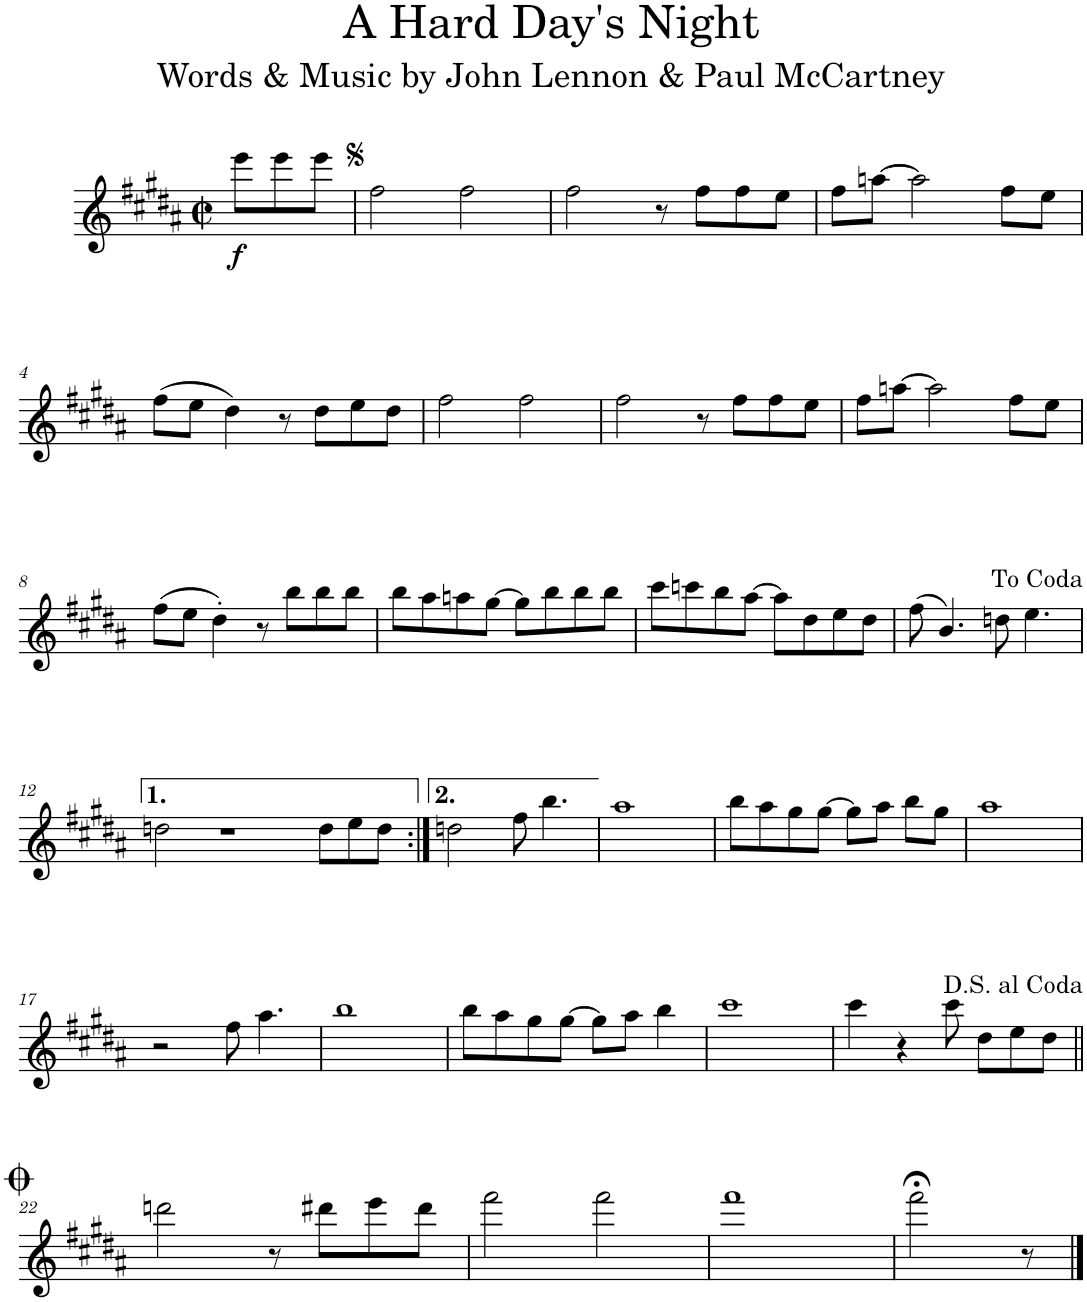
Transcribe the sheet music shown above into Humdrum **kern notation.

**kern	**dynam
*part1	*part1
*staff1	*staff1
*I"Tenorsaxophon	*
*I'Tsax.	*
*clefG2	*
*Trd8c14	*
*k[f#c#g#d#a#]	*
*M2/2	*
*met(c|)	*
=	=
!	!LO:DY:b
8eee\L	f
8eee\	.
8eee\J	.
=1	=1
2ff#\	.
2ff#\	.
=2	=2
2ff#\	.
8r	.
8ff#\L	.
8ff#\	.
8ee\J	.
=3	=3
8ff#\L	.
[>8aan\J	.
2aa\]	.
8ff#\L	.
8ee\J	.
!!LO:LB:g=z
=4	=4
(>8ff#\L	.
8ee\J	.
4dd#\)	.
8r	.
8dd#\L	.
8ee\	.
8dd#\J	.
=5	=5
2ff#\	.
2ff#\	.
=6	=6
2ff#\	.
8r	.
8ff#\L	.
8ff#\	.
8ee\J	.
=7	=7
8ff#\L	.
[>8aan\J	.
2aa\]	.
8ff#\L	.
8ee\J	.
!!LO:LB:g=z
=8	=8
(>8ff#\L	.
8ee\J	.
4dd#'\)	.
8r	.
8bb\L	.
8bb\	.
8bb\J	.
=9	=9
8bb\L	.
8aa#\	.
8aan\	.
[>8gg#\J	.
8gg#\L]	.
8bb\	.
8bb\	.
8bb\J	.
=10	=10
8ccc#\L	.
8cccn\	.
8bb\	.
[>8aa#\J	.
8aa#\L]	.
8dd#\	.
8ee\	.
8dd#\J	.
=11	=11
(>8ff#\	.
4.b/)	.
8ddn\	.
4.ee\	.
!!LO:LB:g=z
=12	=12
2ddn\	.
2r	.
2ryy	.
8dd\L	.
8ee\	.
8dd\J	.
=13:|!	=13:|!
2ddn\	.
2r	.
8ff#\	.
4.bb\	.
=14	=14
1aa#	.
=15	=15
8bb\L	.
8aa#\	.
8gg#\	.
[>8gg#\J	.
8gg#\L]	.
8aa#\J	.
8bb\L	.
8gg#\J	.
=16	=16
1aa#	.
!!LO:LB:g=z
=17	=17
2r	.
8ff#\	.
4.aa#\	.
=18	=18
1bb	.
=19	=19
8bb\L	.
8aa#\	.
8gg#\	.
[>8gg#\J	.
8gg#\L]	.
8aa#\J	.
4bb\	.
=20	=20
1ccc#	.
=21	=21
4ccc#\	.
4r	.
8ccc#\	.
8dd#\L	.
8ee\	.
8dd#\J	.
!!LO:LB:g=z
=22||	=22||
2dddn\	.
8r	.
8ddd#X\L	.
8eee\	.
8ddd#\J	.
=23	=23
2fff#\	.
2fff#\	.
=24	=24
1fff#	.
=25	=25
2fff#;<\	.
8r	.
==	==
*-	*-
